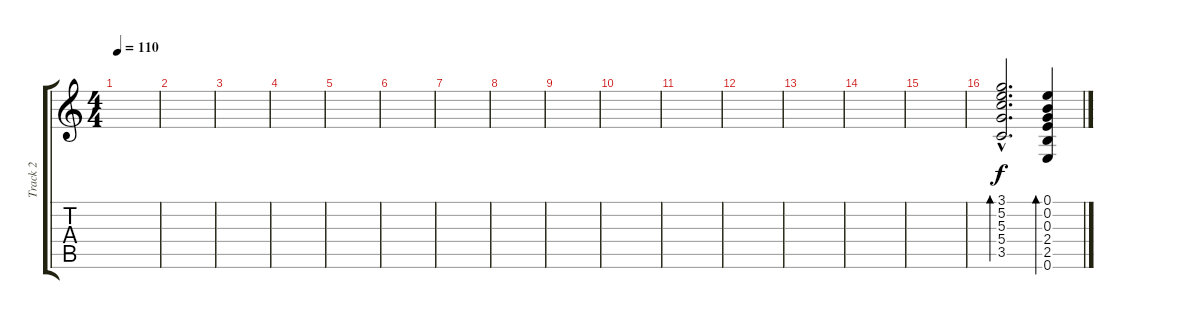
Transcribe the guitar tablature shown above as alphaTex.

\track ("Track 2" "Track 2") {instrument acousticguitarsteel}
\staff {score tabs}
\tuning (E4 B3 G3 D3 A2 E2) {hide}
\ts (4 4)
\tempo 110
\clef g2
\ks c
|
|
|
|
|
|
|
|
|
|
|
|
|
|
|
(3.1{hac} 5.2{hac} 5.3{hac} 5.4{hac} 3.5{hac}).2{d bd 240 balance 3} (0.1 0.2 0.3 2.4 2.5 0.6).4{bd 240}
